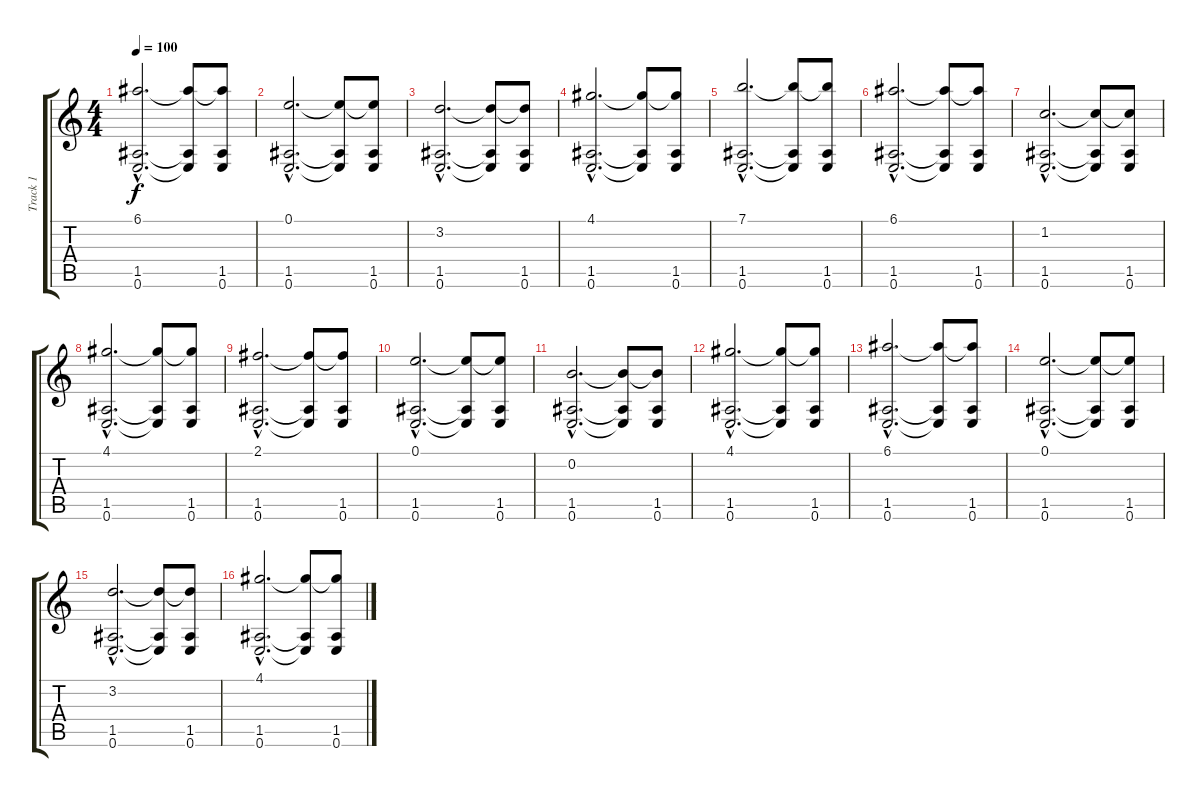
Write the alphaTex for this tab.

\track ("Track 1" "Track 1") {instrument distortionguitar}
\staff {score tabs}
\tuning (E4 B3 G3 D3 A2 E2) {hide}
\ts (4 4)
\tempo 100
\clef g2
\ks c
(6.1{hac} 1.5{hac} 0.6{hac}).2{d dy f} (6.1{t} 1.5{t} 0.6{t}).8 (6.1{t} 1.5 0.6).8 |
(0.1{hac} 1.5{hac} 0.6{hac}).2{d} (0.1{t} 1.5{t} 0.6{t}).8 (0.1{t} 1.5 0.6).8 |
(3.2{hac} 1.5{hac} 0.6{hac}).2{d} (3.2{t} 1.5{t} 0.6{t}).8 (3.2{t} 1.5 0.6).8 |
(4.1{hac} 1.5{hac} 0.6{hac}).2{d} (4.1{t} 1.5{t} 0.6{t}).8 (4.1{t} 1.5 0.6).8 |
(7.1{hac} 1.5{hac} 0.6{hac}).2{d} (7.1{t} 1.5{t} 0.6{t}).8 (7.1{t} 1.5 0.6).8 |
(6.1{hac} 1.5{hac} 0.6{hac}).2{d} (6.1{t} 1.5{t} 0.6{t}).8 (6.1{t} 1.5 0.6).8 |
(1.2{hac} 1.5{hac} 0.6{hac}).2{d} (1.2{t} 1.5{t} 0.6{t}).8 (1.2{t} 1.5 0.6).8 |
(4.1{hac} 1.5{hac} 0.6{hac}).2{d} (4.1{t} 1.5{t} 0.6{t}).8 (4.1{t} 1.5 0.6).8 |
(2.1{hac} 1.5{hac} 0.6{hac}).2{d} (2.1{t} 1.5{t} 0.6{t}).8 (2.1{t} 1.5 0.6).8 |
(0.1{hac} 1.5{hac} 0.6{hac}).2{d} (0.1{t} 1.5{t} 0.6{t}).8 (0.1{t} 1.5 0.6).8 |
(0.2{hac} 1.5{hac} 0.6{hac}).2{d} (0.2{t} 1.5{t} 0.6{t}).8 (0.2{t} 1.5 0.6).8 |
(4.1{hac} 1.5{hac} 0.6{hac}).2{d} (4.1{t} 1.5{t} 0.6{t}).8 (4.1{t} 1.5 0.6).8 |
(6.1{hac} 1.5{hac} 0.6{hac}).2{d} (6.1{t} 1.5{t} 0.6{t}).8 (6.1{t} 1.5 0.6).8 |
(0.1{hac} 1.5{hac} 0.6{hac}).2{d} (0.1{t} 1.5{t} 0.6{t}).8 (0.1{t} 1.5 0.6).8 |
(3.2{hac} 1.5{hac} 0.6{hac}).2{d} (3.2{t} 1.5{t} 0.6{t}).8 (3.2{t} 1.5 0.6).8 |
(4.1{hac} 1.5{hac} 0.6{hac}).2{d} (4.1{t} 1.5{t} 0.6{t}).8 (4.1{t} 1.5 0.6).8
